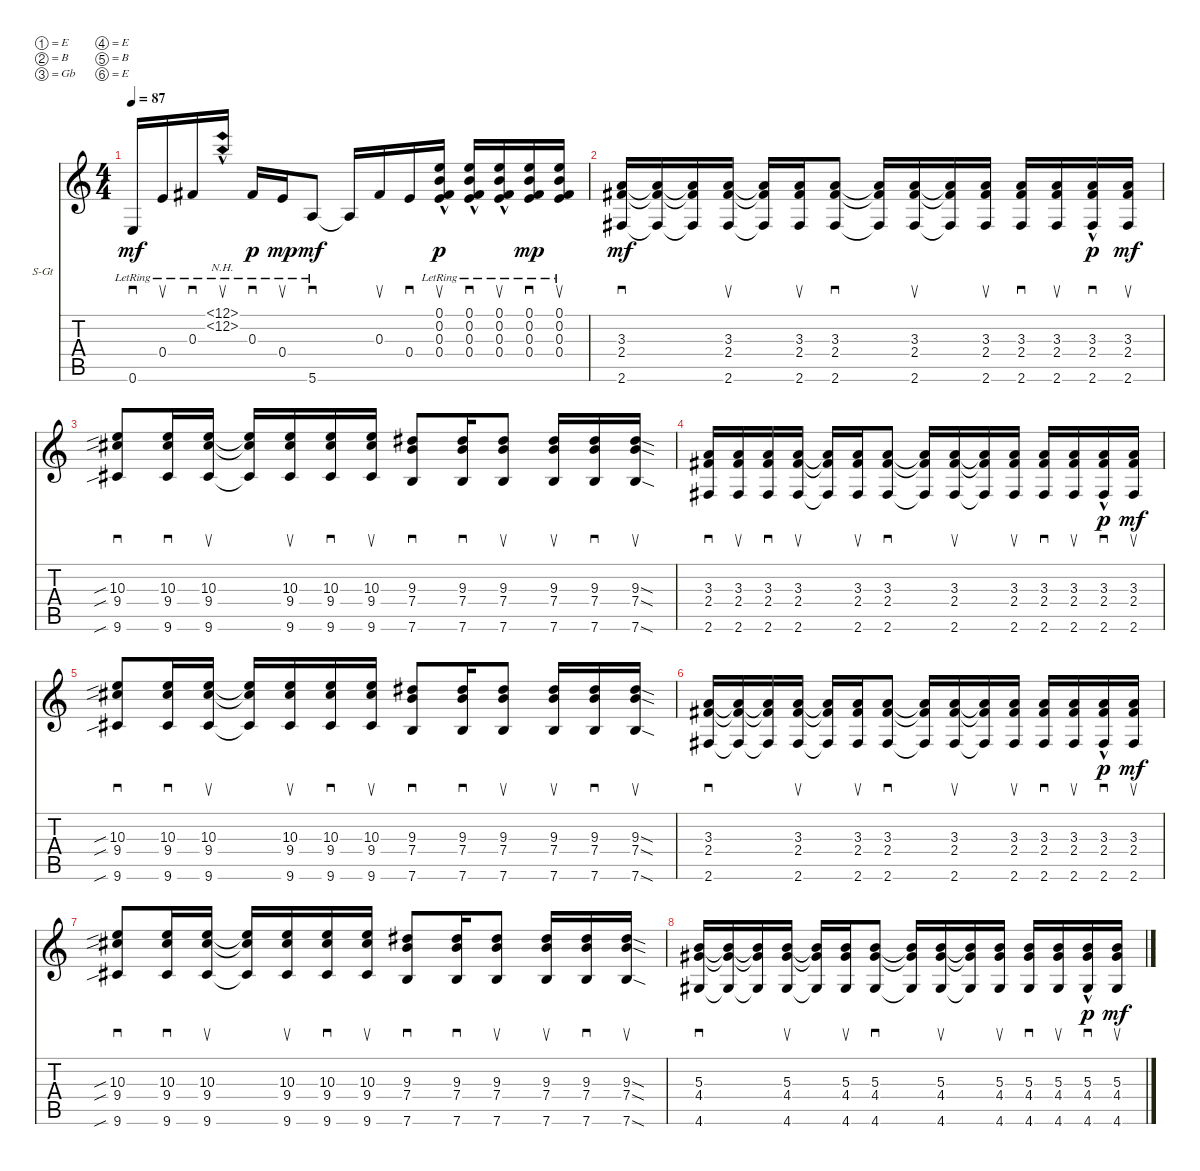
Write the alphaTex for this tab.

\defaultSystemsLayout 4
\bracketExtendMode nobrackets
\firstSystemTrackNameOrientation horizontal
\otherSystemsTrackNameOrientation horizontal
\track ("Steel Guitar" "S-Gt") {instrument acousticguitarsteel}
\staff {score tabs}
\tuning (E4 B3 Gb3 E3 B2 E2)
\ts (4 4)
\tempo 87
\clef g2
\ks c
0.6{lr}.16{sd dy mf} 0.4{lr}.16{su} 0.3{lr}.16{sd} (12.1{nh hac lr} 12.2{nh hac lr}).16{su} 0.3{lr}.16{sd dy p} 0.4{lr}.16{su dy mp} 5.6{lr}.8{sd dy mf} 5.6{t}.16 0.3.16{su} 0.4.16{sd} (0.3{hac lr} 0.4{lr} 0.2{lr} 0.1{lr}).16{su dy p} (0.2{lr} 0.3{lr} 0.1{lr} 0.4{hac lr}).16{sd} (0.2{hac lr} 0.3{lr} 0.4{lr} 0.1{lr}).16{su} (0.4{lr} 0.3{lr} 0.1{lr} 0.2{lr}).16{sd dy mp} (0.1{lr} 0.2{lr} 0.3{lr} 0.4{lr}).16{su} |
(3.3 2.4 2.6).16{sd dy mf} (2.6{t} 2.4{t} 3.3{t}).16 (3.3{t} 2.4{t} 2.6{t}).16 (3.3 2.4 2.6).16{su} (3.3{t} 2.4{t} 2.6{t}).16 (3.3 2.4 2.6).16{su} (3.3 2.4 2.6).8{sd} (3.3{t} 2.4{t} 2.6{t}).16 (2.6 2.4 3.3).16{su} (3.3{t} 2.4{t} 2.6{t}).16 (2.6 2.4 3.3).16{su} (3.3 2.4 2.6).16{sd} (3.3 2.4 2.6).16{su} (3.3 2.4 2.6{hac}).16{sd dy p} (3.3 2.4 2.6).16{su dy mf} |
(10.3{sib} 9.4{sib} 9.6{sib}).8{sd} (10.3 9.4 9.6).16{sd} (9.6 9.4 10.3).16{su} (10.3{t} 9.4{t} 9.6{t}).16 (10.3 9.4 9.6).16{su} (10.3 9.4 9.6).16{sd} (10.3 9.4 9.6).16{su} (9.3 7.4 7.6).8{sd} (9.3 7.6 7.4).16{sd} (9.3 7.4 7.6).8{su} (9.3 7.4 7.6).16{su} (9.3 7.4 7.6).16{sd} (9.3{sod} 7.4{sod} 7.6{sod}).16{su} |
(3.3 2.4 2.6).16{sd} (2.6 2.4 3.3).16{su} (3.3 2.4 2.6).16{sd} (3.3 2.4 2.6).16{su} (3.3{t} 2.4{t} 2.6{t}).16 (3.3 2.4 2.6).16{su} (3.3 2.4 2.6).8{sd} (3.3{t} 2.4{t} 2.6{t}).16 (2.6 2.4 3.3).16{su} (3.3{t} 2.4{t} 2.6{t}).16 (2.6 2.4 3.3).16{su} (3.3 2.4 2.6).16{sd} (3.3 2.4 2.6).16{su} (3.3 2.4 2.6{hac}).16{sd dy p} (3.3 2.4 2.6).16{su dy mf} |
(10.3{sib} 9.4{sib} 9.6{sib}).8{sd} (10.3 9.4 9.6).16{sd} (9.6 9.4 10.3).16{su} (10.3{t} 9.4{t} 9.6{t}).16 (10.3 9.4 9.6).16{su} (10.3 9.4 9.6).16{sd} (10.3 9.4 9.6).16{su} (9.3 7.4 7.6).8{sd} (9.3 7.6 7.4).16{sd} (9.3 7.4 7.6).8{su} (9.3 7.4 7.6).16{su} (9.3 7.4 7.6).16{sd} (9.3{sod} 7.4{sod} 7.6{sod}).16{su} |
(3.3 2.4 2.6).16{sd} (2.6{t} 2.4{t} 3.3{t}).16 (3.3{t} 2.4{t} 2.6{t}).16 (3.3 2.4 2.6).16{su} (3.3{t} 2.4{t} 2.6{t}).16 (3.3 2.4 2.6).16{su} (3.3 2.4 2.6).8{sd} (3.3{t} 2.4{t} 2.6{t}).16 (2.6 2.4 3.3).16{su} (3.3{t} 2.4{t} 2.6{t}).16 (2.6 2.4 3.3).16{su} (3.3 2.4 2.6).16{sd} (3.3 2.4 2.6).16{su} (3.3 2.4 2.6{hac}).16{sd dy p} (3.3 2.4 2.6).16{su dy mf} |
(10.3{sib} 9.4{sib} 9.6{sib}).8{sd} (10.3 9.4 9.6).16{sd} (9.6 9.4 10.3).16{su} (10.3{t} 9.4{t} 9.6{t}).16 (10.3 9.4 9.6).16{su} (10.3 9.4 9.6).16{sd} (10.3 9.4 9.6).16{su} (9.3 7.4 7.6).8{sd} (9.3 7.6 7.4).16{sd} (9.3 7.4 7.6).8{su} (9.3 7.4 7.6).16{su} (9.3 7.4 7.6).16{sd} (9.3{sod} 7.4{sod} 7.6{sod}).16{su} |
(5.3 4.4 4.6).16{sd} (4.6{t} 4.4{t} 5.3{t}).16 (5.3{t} 4.4{t} 4.6{t}).16 (5.3 4.4 4.6).16{su} (5.3{t} 4.4{t} 4.6{t}).16 (5.3 4.4 4.6).16{su} (5.3 4.4 4.6).8{sd} (5.3{t} 4.4{t} 4.6{t}).16 (4.6 4.4 5.3).16{su} (5.3{t} 4.4{t} 4.6{t}).16 (4.6 4.4 5.3).16{su} (5.3 4.4 4.6).16{sd} (5.3 4.4 4.6).16{su} (5.3 4.4 4.6{hac}).16{sd dy p} (5.3 4.4 4.6).16{su dy mf}
